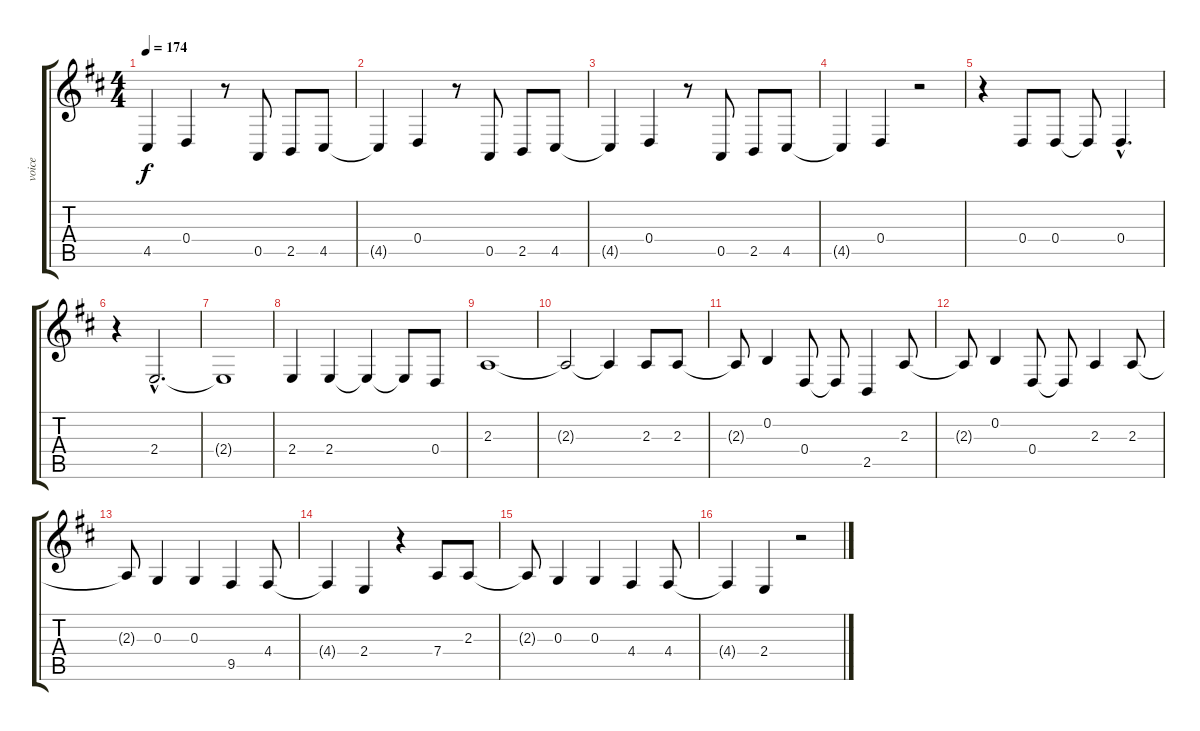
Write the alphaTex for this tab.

\track ("voice" "voice") {instrument tangoaccordion}
\staff {score tabs}
\tuning (E4 B3 G3 D3 A2 E2) {hide}
\ts (4 4)
\tempo 174
\clef g2
\ks d
4.5{t}.4{dy f} 0.4.4 r.8 0.5.8 2.5.8 4.5.8 |
4.5{t}.4 0.4.4 r.8 0.5.8 2.5.8 4.5.8 |
4.5{t}.4 0.4.4 r.8 0.5.8 2.5.8 4.5.8 |
4.5{t}.4 0.4.4 r.2 |
r.4 0.4.8 0.4.8 0.4{t}.8 0.4{hac}.4{d} |
r.4 2.4{hac}.2{d} |
2.4{t}.1 |
2.4.4 2.4.4 2.4{t}.4 2.4{t}.8 0.4.8 |
2.3.1 |
2.3{t}.2 2.3{t}.4 2.3.8 2.3.8 |
2.3{t}.8 0.2.4 0.4.8 0.4{t}.8 2.5.4 2.3.8 |
2.3{t}.8 0.2.4 0.4.8 0.4{t}.8 2.3.4 2.3.8 |
2.3{t}.8 0.3.4 0.3.4 9.5.4 4.4.8 |
4.4{t}.4 2.4.4 r.4 7.4.8 2.3.8 |
2.3{t}.8 0.3.4 0.3.4 4.4.4 4.4.8 |
4.4{t}.4 2.4.4 r.2
